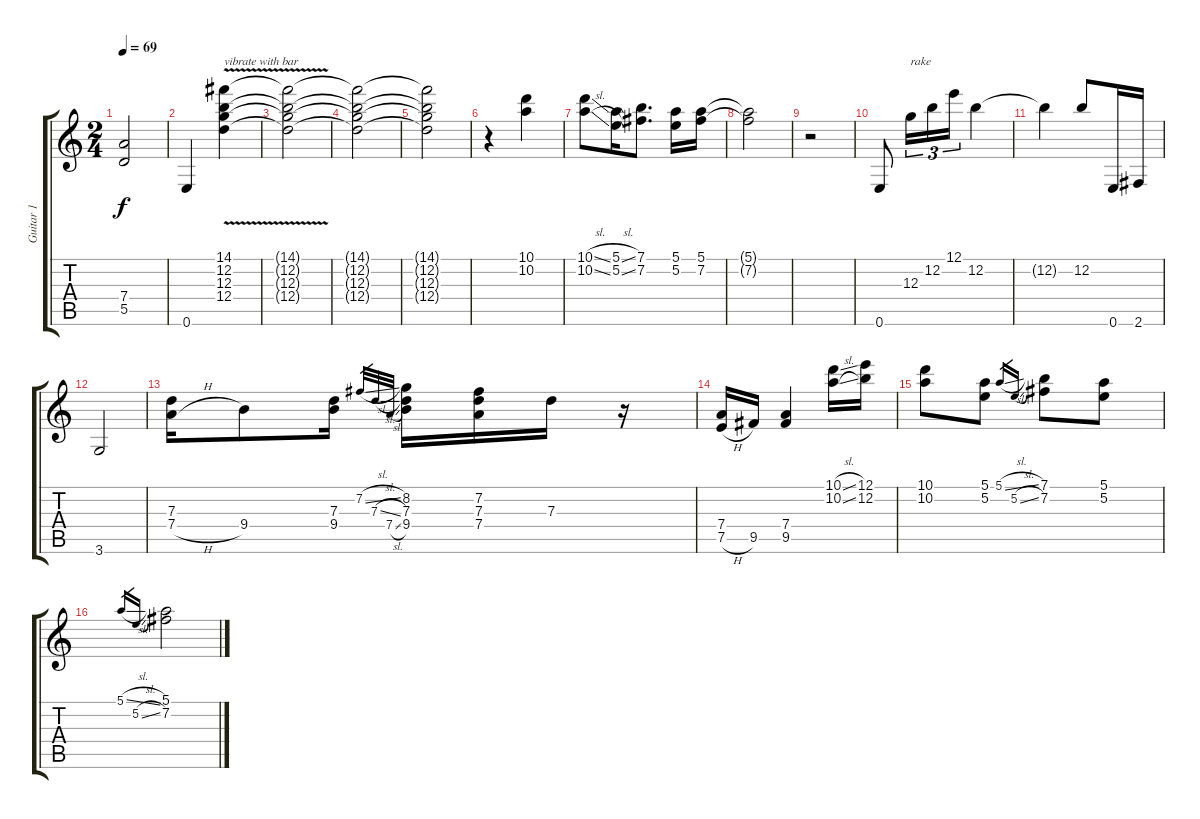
\track ("Guitar 1" "Guitar 1") {instrument distortionguitar}
\staff {score tabs}
\tuning (E4 B3 G3 D3 A2 E2) {hide}
\ts (2 4)
\tempo 69
\clef g2
\ks c
(7.4{t} 5.5{t}).2{dy f} |
0.6.4 (14.1 12.2 12.3 12.4{v}).4{txt "vibrate with bar"} |
(14.1{t} 12.2{t} 12.3{t} 12.4{t}).2 |
(14.1{t} 12.2{t} 12.3{t} 12.4{t}).2 |
(14.1{t} 12.2{t} 12.3{t} 12.4{t}).2 |
r.4 (10.1 10.2).4 |
(10.1{sl} 10.2{sl}).8 (5.1{sl} 5.2{sl}).16 (7.1 7.2).8{d} (5.1 5.2).16 (5.1 7.2).16 |
(5.1{t} 7.2{t}).2 |
r.2 |
0.6.8 12.3.16{tu (3 2) txt "rake"} 12.2.16{tu (3 2)} 12.1.16{tu (3 2)} 12.2.4 |
12.2{t}.4 12.2.8 0.6.16 2.6.16 |
3.6.2 |
(7.3 7.4{h}).16 9.4.8 (7.3 9.4).16 7.2{sl}.32{gr} 7.3{sl}.32{gr} 7.4{sl}.32{gr} (8.2 7.3 9.4).16 (7.2 7.3 7.4).16 7.3.16 r.16 |
(7.4 7.5{h}).16 9.5.16 (7.4 9.5).4 (10.1{sl} 10.2{sl}).16 (12.1 12.2).16 |
(10.1 10.2).8 (5.1 5.2).8 5.1{sl}.16{gr} 5.2{sl}.16{gr} (7.1 7.2).8 (5.1 5.2).8 |
5.1{sl}.16{gr} 5.2{sl}.16{gr} (5.1 7.2).2
